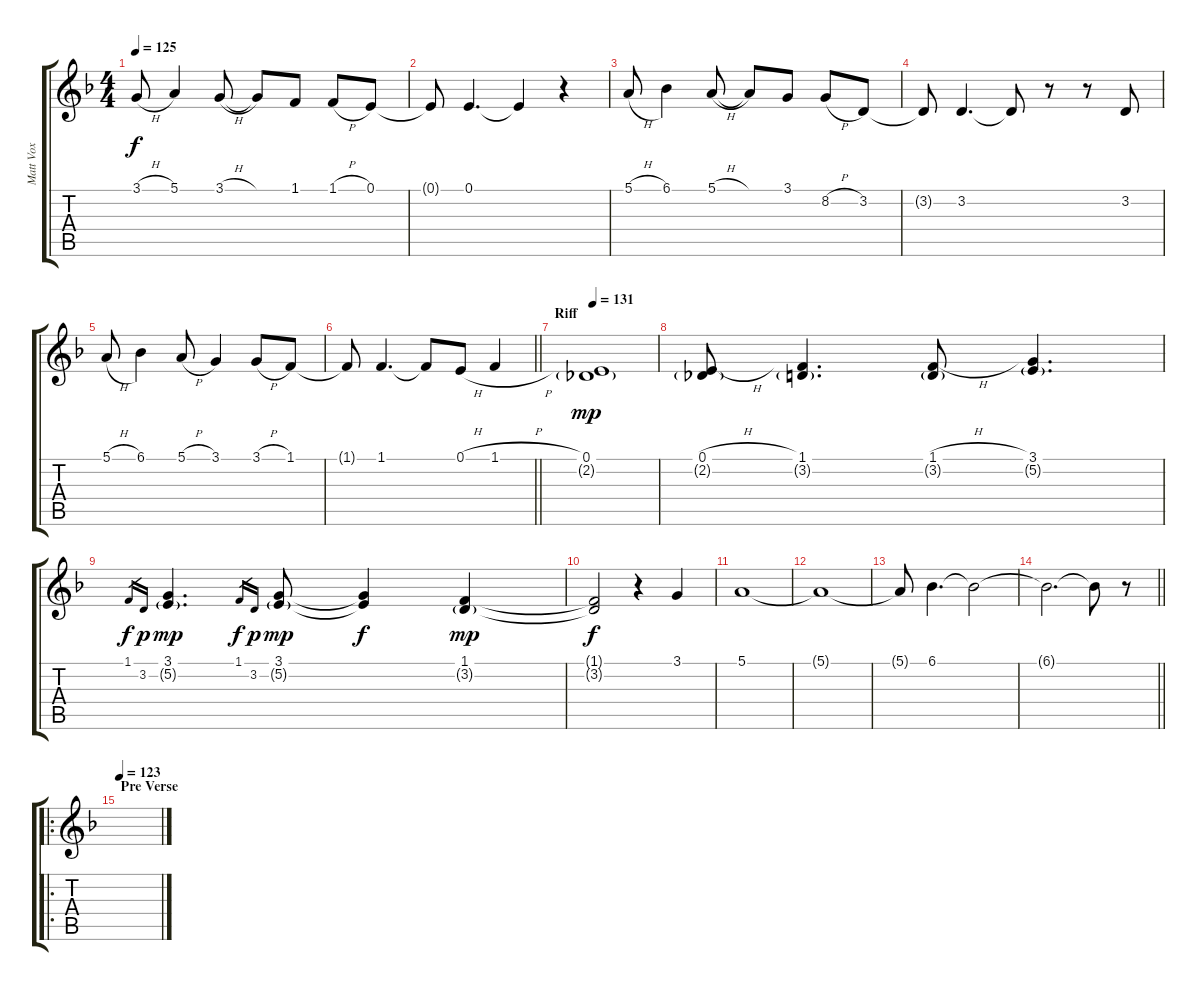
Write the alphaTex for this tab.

\track ("Matt Vox" "Matt Vox") {instrument lead6voice}
\staff {score tabs}
\tuning (E4 B3 G3 D3 A2 E2) {hide}
\ts (4 4)
\tempo 125
\clef g2
\ks f
3.1{h}.8{dy f} 5.1.4 3.1{h}.8 3.1{t}.8 1.1.8 1.1{h}.8 0.1.8 |
0.1{t}.8 0.1.4{d} 0.1{t}.4 r.4 |
5.1{h}.8 6.1.4 5.1{h}.8 5.1{t}.8 3.1.8 8.2{h}.8 3.2.8 |
3.2{t}.8 3.2.4{d} 3.2{t}.8 r.8 r.8 3.2.8 |
5.1{h}.8 6.1.4 5.1{h}.8 3.1.4 3.1{h}.8 1.1.8 |
\barLineRight lightlight
1.1{t}.8 1.1.4{d} 1.1{t}.8 0.1{h}.8 1.1{h}.4 |
\section ("" "Riff")
\tempo 131
(0.1 2.2{g}).1{dy mp} |
(0.1{h} 2.2{g}).8 (1.1 3.2{g}).4{d} (1.1{h} 3.2{g}).8 (3.1 5.2{g}).4{d} |
1.1.16{gr dy f} 3.2.16{gr dy p} (3.1 5.2{g}).4{d dy mp} 1.1.16{gr dy f} 3.2.16{gr dy p} (3.1 5.2{g}).8{dy mp} (3.1{t} 5.2{t}).4{dy f} (1.1 3.2{g}).4{dy mp} |
(1.1{t} 3.2{t}).2{dy f} r.4 3.1.4 |
5.1.1 |
5.1{t}.1 |
5.1{t}.8 6.1.4{d} 6.1{t}.2 |
\barLineRight lightlight
6.1{t}.2{d} 6.1{t}.8 r.8 |
\ro
\section ("" "Pre Verse")
\tempo 123
